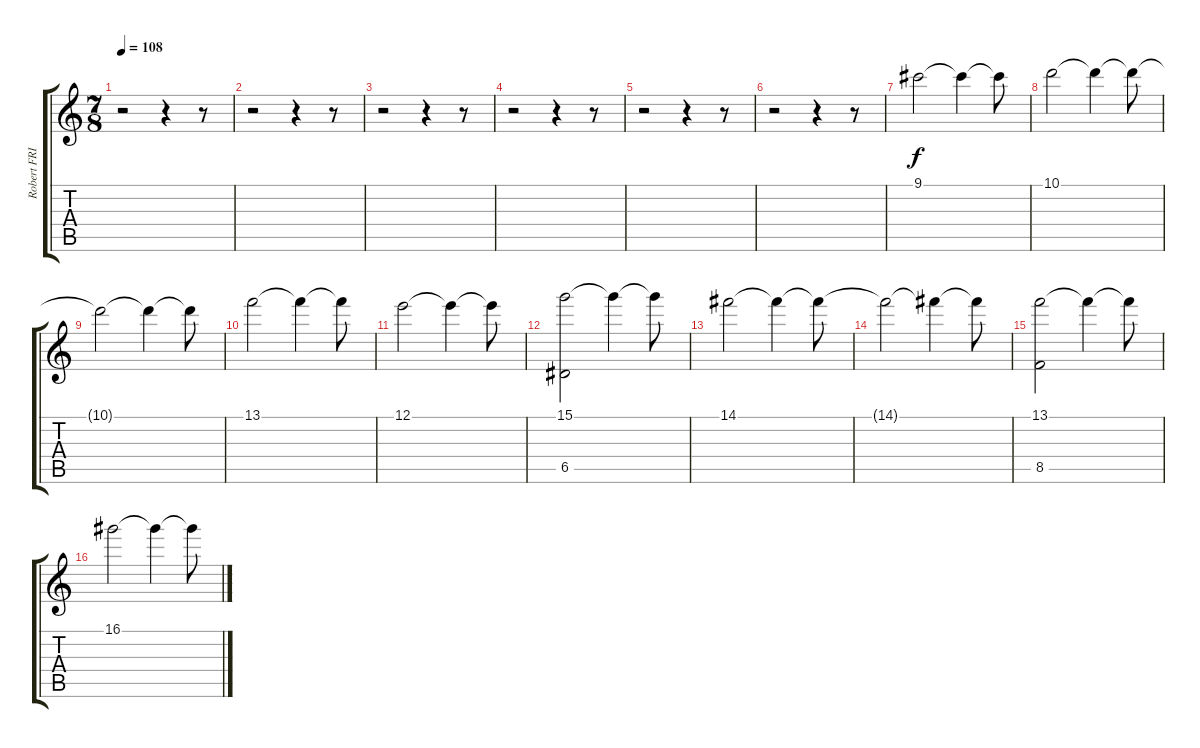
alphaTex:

\track ("Robert FRIPP" "Robert FRI") {instrument overdrivenguitar}
\staff {score tabs}
\tuning (E4 B3 G3 D3 A2 E2) {hide}
\ts (7 8)
\tempo 108
\clef g2
\ks c
r.2{dy f} r.4 r.8 |
r.2 r.4 r.8 |
r.2 r.4 r.8 |
r.2 r.4 r.8 |
r.2 r.4 r.8 |
r.2 r.4 r.8 |
9.1.2 9.1{t}.4 9.1{t}.8 |
10.1.2 10.1{t}.4 10.1{t}.8 |
10.1{t}.2 10.1{t}.4 10.1{t}.8 |
13.1.2 13.1{t}.4 13.1{t}.8 |
12.1.2 12.1{t}.4 12.1{t}.8 |
(15.1 6.5).2 15.1{t}.4 15.1{t}.8 |
14.1.2 14.1{t}.4 14.1{t}.8 |
14.1{t}.2 14.1{t}.4 14.1{t}.8 |
(13.1 8.5).2 13.1{t}.4 13.1{t}.8 |
16.1.2 16.1{t}.4 16.1{t}.8
